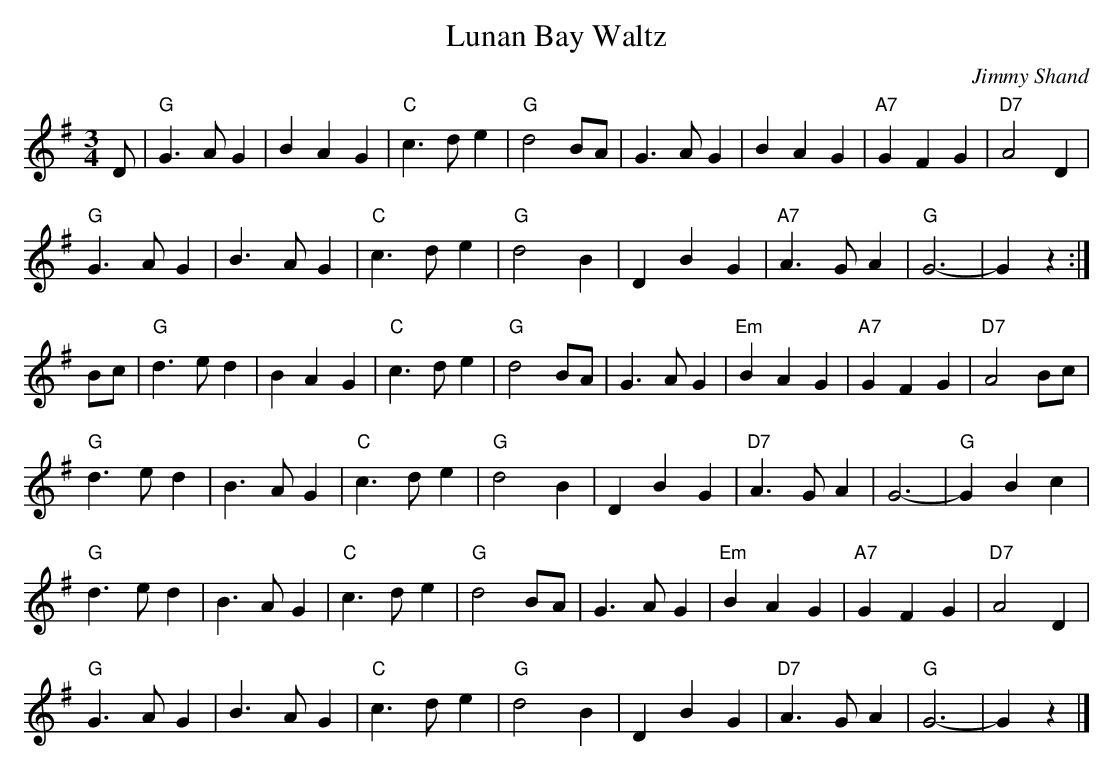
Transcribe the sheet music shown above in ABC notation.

X:1
T:Lunan Bay Waltz
C:Jimmy Shand
L:1/4
M:3/4
K:G
D/ | "G"G>A G | B A G | "C"c>d e | "G"d2 B/A/ | G>A G | B A G | "A7"G F G | "D7"A2 D |
"G"G>A G | B>A G | "C"c>d e | "G"d2 B | D B G | "A7"A>G A | "G"G3- | G z :|
B/c/ | "G"d>e d | B A G | "C"c>d e | "G"d2 B/A/ | G>A G | "Em"B A G | "A7"G F G | "D7"A2 B/c/ |
"G"d>e d | B>A G | "C"c>d e | "G"d2 B | D B G | "D7"A>G A | G3- | "G"G B c |
"G"d>e d | B>A G | "C"c>d e | "G"d2 B/A/ | G>A G | "Em"B A G | "A7"G F G | "D7"A2 D |
"G"G>A G | B>A G | "C"c>d e | "G"d2 B | D B G | "D7"A>G A | "G"G3- | G z |]
